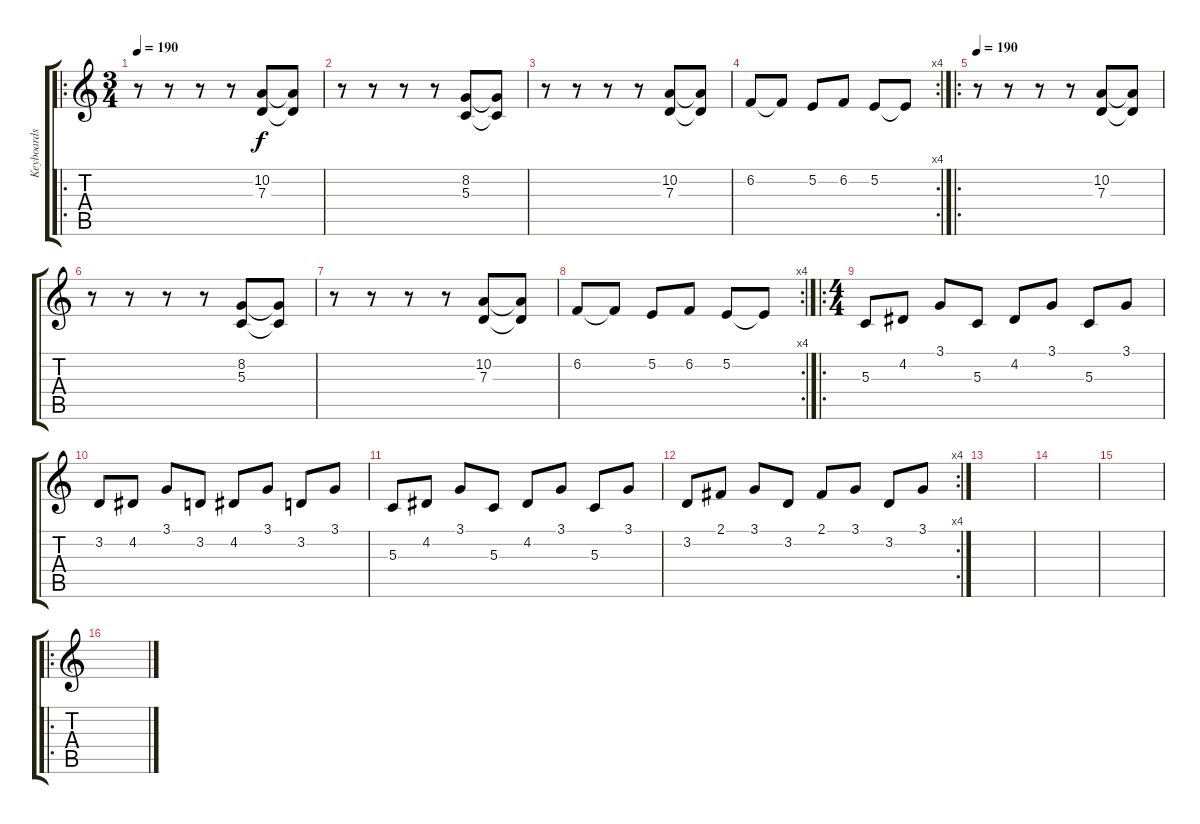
\track ("Keyboards 2" "Keyboards ") {instrument acousticgrandpiano}
\staff {score tabs}
\tuning (E4 B3 G3 D3 A2 E2) {hide}
\ro
\ts (3 4)
\tempo 190
\clef g2
\ks c
r.8{dy f} r.8 r.8 r.8 (10.2 7.3).8 (10.2{t} 7.3{t}).8 |
r.8 r.8 r.8 r.8 (8.2 5.3).8 (8.2{t} 5.3{t}).8 |
r.8 r.8 r.8 r.8 (10.2 7.3).8 (10.2{t} 7.3{t}).8 |
\rc 4
6.2.8 6.2{t}.8 5.2.8 6.2.8 5.2.8 5.2{t}.8 |
\ro
\tempo 190
r.8 r.8 r.8 r.8 (10.2 7.3).8 (10.2{t} 7.3{t}).8 |
r.8 r.8 r.8 r.8 (8.2 5.3).8 (8.2{t} 5.3{t}).8 |
r.8 r.8 r.8 r.8 (10.2 7.3).8 (10.2{t} 7.3{t}).8 |
\rc 4
6.2.8 6.2{t}.8 5.2.8 6.2.8 5.2.8 5.2{t}.8 |
\ro
\ts (4 4)
5.3.8 4.2.8 3.1.8 5.3.8 4.2.8 3.1.8 5.3.8 3.1.8 |
3.2.8 4.2.8 3.1.8 3.2.8 4.2.8 3.1.8 3.2.8 3.1.8 |
5.3.8 4.2.8 3.1.8 5.3.8 4.2.8 3.1.8 5.3.8 3.1.8 |
\rc 4
3.2.8 2.1.8 3.1.8 3.2.8 2.1.8 3.1.8 3.2.8 3.1.8 |
|
|
|
\ro
